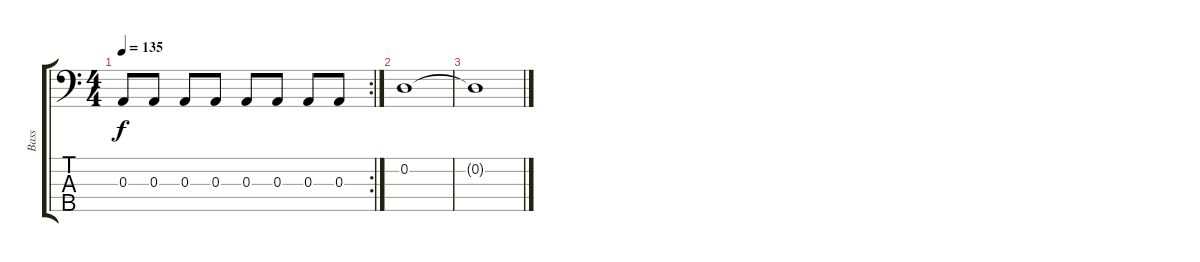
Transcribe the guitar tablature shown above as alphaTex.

\track ("Bass" "Bass") {instrument electricbassfinger}
\staff {score tabs}
\tuning (G2 D2 A1 E1 B0) {hide}
\rc 2
\ts (4 4)
\tempo 135
\clef f4
\ks c
0.3.8{dy f} 0.3.8 0.3.8 0.3.8 0.3.8 0.3.8 0.3.8 0.3.8 |
0.2.1 |
0.2{t}.1
